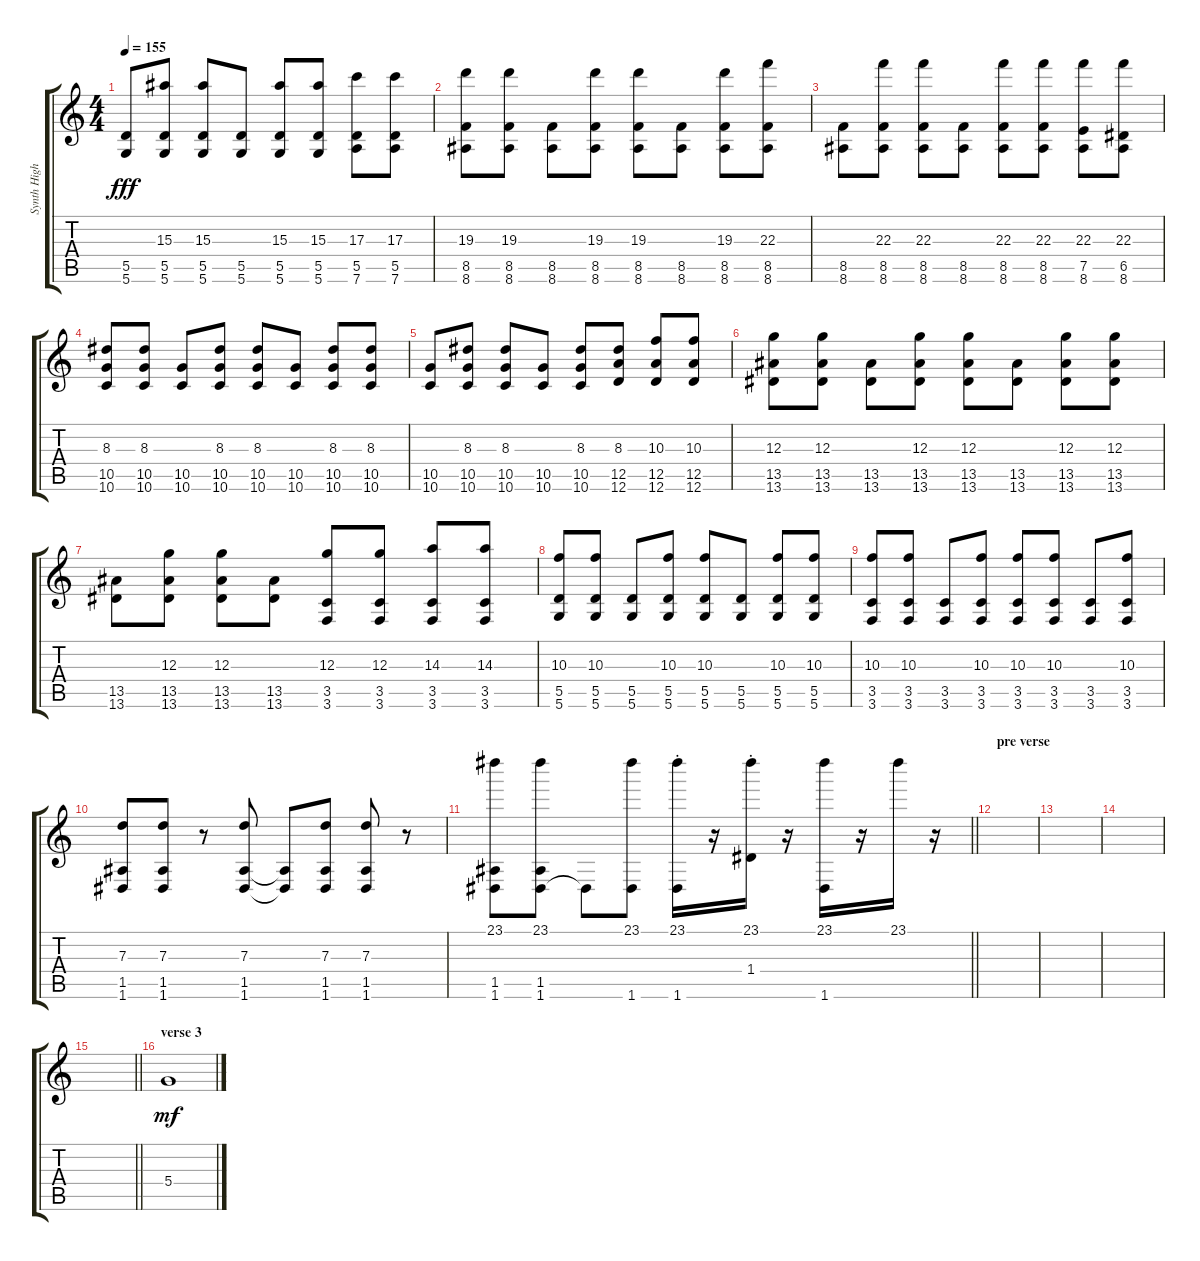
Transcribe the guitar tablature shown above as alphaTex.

\track ("Synth High" "Synth High") {instrument lead2sawtooth}
\staff {score tabs}
\tuning (E5 B4 G4 D4 A3 D3) {hide}
\ts (4 4)
\tempo 155
\clef g2
\ks c
(5.5 5.6).8{dy fff} (15.3 5.5 5.6).8 (15.3 5.5 5.6).8 (5.5 5.6).8 (15.3 5.5 5.6).8 (15.3 5.5 5.6).8 (17.3 5.5 7.6).8 (17.3 5.5 7.6).8 |
(19.3 8.5 8.6).8 (19.3 8.5 8.6).8 (8.5 8.6).8 (19.3 8.5 8.6).8 (19.3 8.5 8.6).8 (8.5 8.6).8 (19.3 8.5 8.6).8 (22.3 8.5 8.6).8 |
(8.5 8.6).8 (22.3 8.5 8.6).8 (22.3 8.5 8.6).8 (8.5 8.6).8 (22.3 8.5 8.6).8 (22.3 8.5 8.6).8 (22.3 7.5 8.6).8 (22.3 6.5 8.6).8 |
(8.3 10.5 10.6).8 (8.3 10.5 10.6).8 (10.5 10.6).8 (8.3 10.5 10.6).8 (8.3 10.5 10.6).8 (10.5 10.6).8 (8.3 10.5 10.6).8 (8.3 10.5 10.6).8 |
(10.5 10.6).8 (8.3 10.5 10.6).8 (8.3 10.5 10.6).8 (10.5 10.6).8 (8.3 10.5 10.6).8 (8.3 12.5 12.6).8 (10.3 12.5 12.6).8 (10.3 12.5 12.6).8 |
(12.3 13.5 13.6).8 (12.3 13.5 13.6).8 (13.5 13.6).8 (12.3 13.5 13.6).8 (12.3 13.5 13.6).8 (13.5 13.6).8 (12.3 13.5 13.6).8 (12.3 13.5 13.6).8 |
(13.5 13.6).8 (12.3 13.5 13.6).8 (12.3 13.5 13.6).8 (13.5 13.6).8 (12.3 3.5 3.6).8 (12.3 3.5 3.6).8 (14.3 3.5 3.6).8 (14.3 3.5 3.6).8 |
(10.3 5.5 5.6).8 (10.3 5.5 5.6).8 (5.5 5.6).8 (10.3 5.5 5.6).8 (10.3 5.5 5.6).8 (5.5 5.6).8 (10.3 5.5 5.6).8 (10.3 5.5 5.6).8 |
(10.3 3.5 3.6).8 (10.3 3.5 3.6).8 (3.5 3.6).8 (10.3 3.5 3.6).8 (10.3 3.5 3.6).8 (10.3 3.5 3.6).8 (3.5 3.6).8 (10.3 3.5 3.6).8 |
(7.3 1.5 1.6).8 (7.3 1.5 1.6).8 r.8 (7.3 1.5 1.6).8 (1.5{t} 1.6{t}).8 (7.3 1.5 1.6).8 (7.3 1.5 1.6).8 r.8 |
\barLineRight lightlight
(23.1 1.5 1.6).8 (23.1 1.5 1.6).8 1.6{t}.8 (23.1 1.6).8 (23.1{st} 1.6).16 r.16 (23.1{st} 1.4).16 r.16 (23.1 1.6).16 r.16 23.1.16 r.16 |
\section ("" "pre verse")
|
|
|
\barLineRight lightlight
|
\section ("" "verse 3")
5.4.1{dy mf instrument drawbarorgan}
